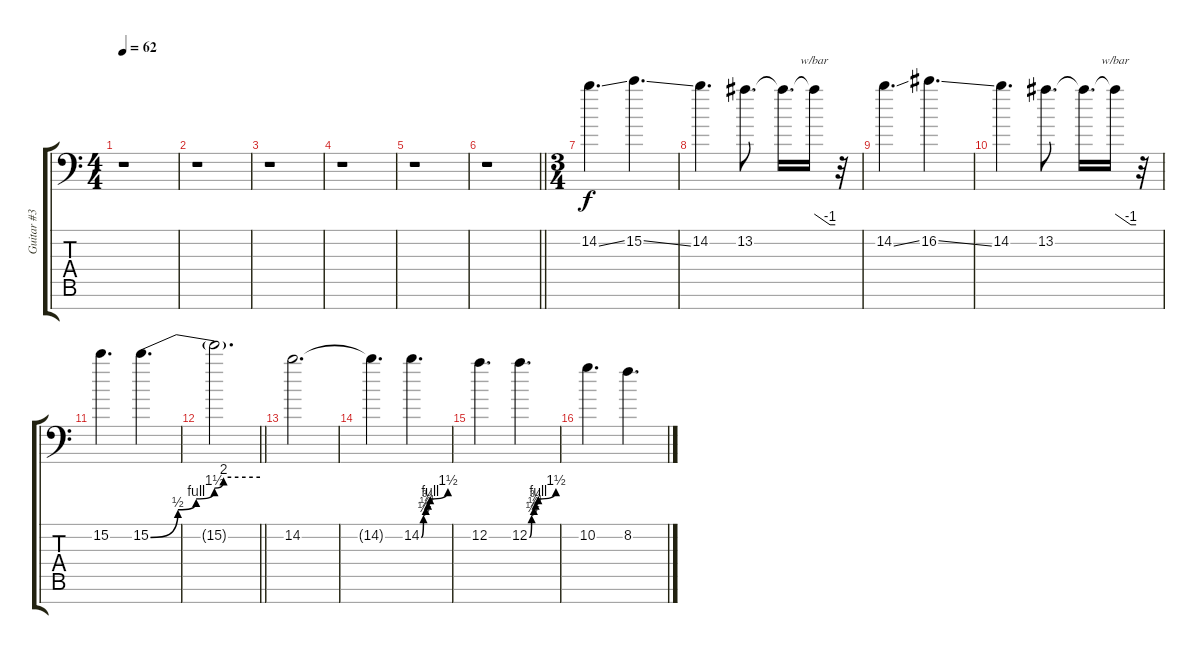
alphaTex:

\track ("Guitar #3" "Guitar #3") {instrument overdrivenguitar}
\staff {score tabs}
\tuning (D4 A3 F3 C3 G2 D2 A1) {hide}
\ts (4 4)
\tempo 62
\clef f4
\ks c
r.1{dy f} |
r.1 |
r.1 |
r.1 |
r.1 |
\barLineRight lightlight
r.1 |
\ts (3 4)
14.2{ss}.4{d} 15.2{ss}.4{d} |
14.2.4{d} 13.2.8{d} 13.2{t}.16{d} 13.2{t}.16{tbe (custom default 0 0 45 -4 60 -4)} r.32 |
14.2{ss}.4{d} 16.2{ss}.4{d} |
14.2.4{d} 13.2.8{d} 13.2{t}.16{d} 13.2{t}.16{tbe (custom default 0 0 45 -4 60 -4)} r.32 |
15.2.4{d} 15.2{be (custom 0 0 15 2 25 4 35 6 40 8 60 8)}.4{d} |
\barLineRight lightlight
15.2{t}.2{d} |
14.2.2{d} |
14.2{t}.4{d} 14.2{be (custom 0 0 5 1 10 2 15 3 20 4 60 6)}.4{d} |
12.2.4{d} 12.2{be (custom 0 0 5 1 10 2 14 3 20 4 60 6)}.4{d} |
10.2.4{d} 8.2.4{d}
